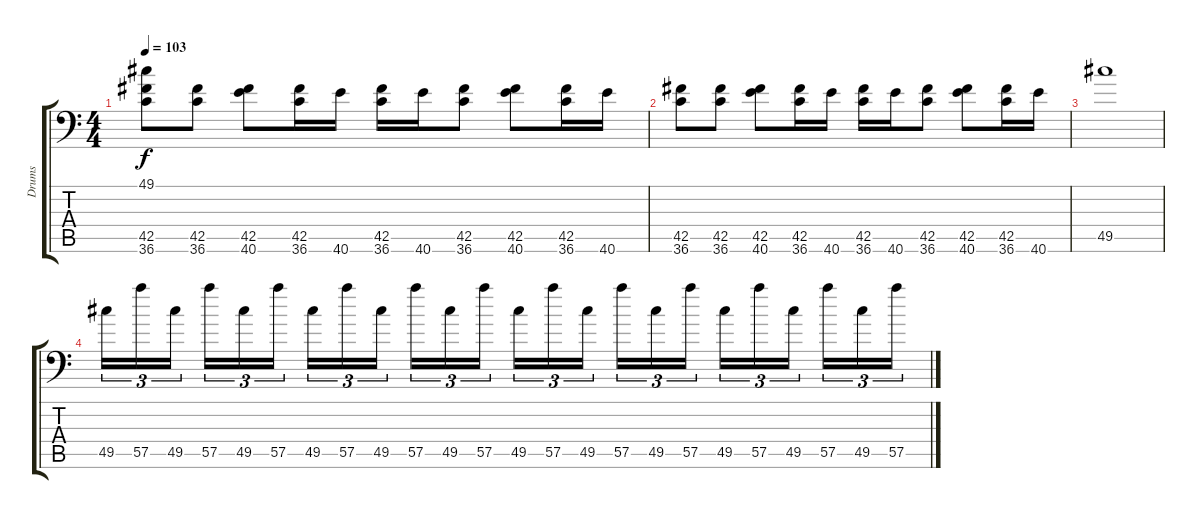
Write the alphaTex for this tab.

\track ("Drums" "Drums") {instrument acousticgrandpiano}
\staff {score tabs}
\tuning (C-1 C-1 C-1 C-1 C-1 C-1) {hide}
\ts (4 4)
\tempo 103
\clef f4
\ks c
(49.1 42.5 36.6).8{dy f} (42.5 36.6).8 (42.5 40.6).8 (42.5 36.6).16 40.6.16 (42.5 36.6).16 40.6.16 (42.5 36.6).8 (42.5 40.6).8 (42.5 36.6).16 40.6.16 |
(42.5 36.6).8 (42.5 36.6).8 (42.5 40.6).8 (42.5 36.6).16 40.6.16 (42.5 36.6).16 40.6.16 (42.5 36.6).8 (42.5 40.6).8 (42.5 36.6).16 40.6.16 |
49.5.1 |
49.5.16{tu (3 2)} 57.5.16{tu (3 2)} 49.5.16{tu (3 2)} 57.5.16{tu (3 2)} 49.5.16{tu (3 2)} 57.5.16{tu (3 2)} 49.5.16{tu (3 2)} 57.5.16{tu (3 2)} 49.5.16{tu (3 2)} 57.5.16{tu (3 2)} 49.5.16{tu (3 2)} 57.5.16{tu (3 2)} 49.5.16{tu (3 2)} 57.5.16{tu (3 2)} 49.5.16{tu (3 2)} 57.5.16{tu (3 2)} 49.5.16{tu (3 2)} 57.5.16{tu (3 2)} 49.5.16{tu (3 2)} 57.5.16{tu (3 2)} 49.5.16{tu (3 2)} 57.5.16{tu (3 2)} 49.5.16{tu (3 2)} 57.5.16{tu (3 2)}
